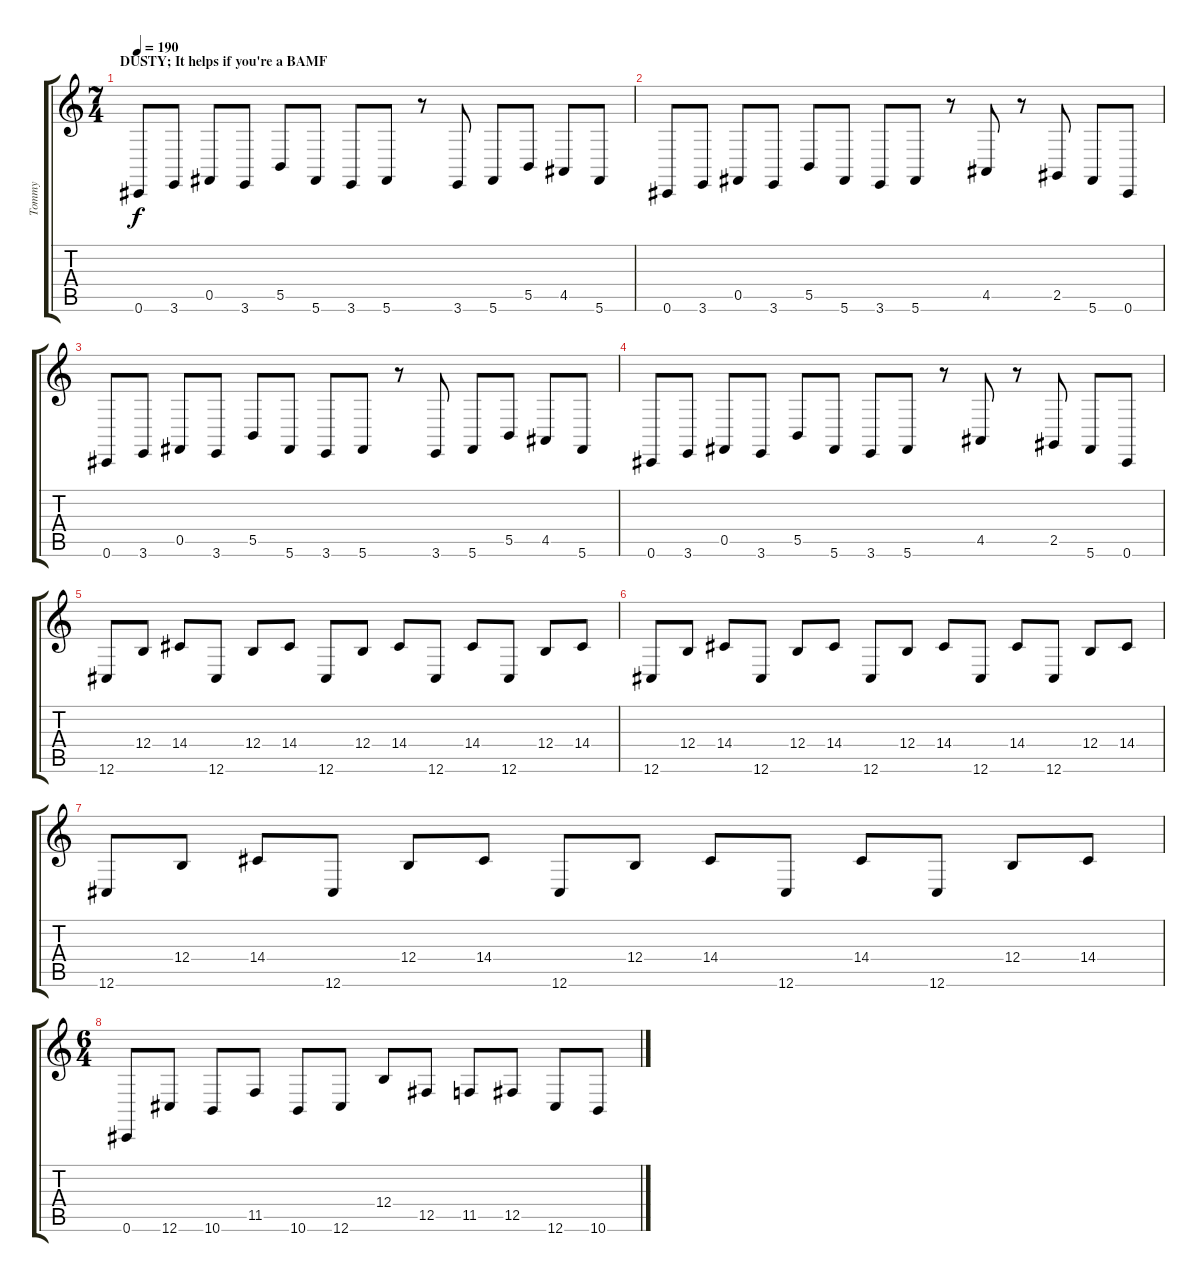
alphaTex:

\track ("Tommy" "Tommy") {instrument lead2sawtooth}
\staff {score tabs}
\tuning (Db4 Ab3 E3 B2 Gb2 Db2) {hide}
\ts (7 4)
\section ("" "DUSTY; It helps if you're a BAMF")
\tempo 190
\clef g2
\ks c
0.6.8{dy f} 3.6.8 0.5.8 3.6.8 5.5.8 5.6.8 3.6.8 5.6.8 r.8 3.6.8 5.6.8 5.5.8 4.5.8 5.6.8 |
0.6.8 3.6.8 0.5.8 3.6.8 5.5.8 5.6.8 3.6.8 5.6.8 r.8 4.5.8 r.8 2.5.8 5.6.8 0.6.8 |
0.6.8 3.6.8 0.5.8 3.6.8 5.5.8 5.6.8 3.6.8 5.6.8 r.8 3.6.8 5.6.8 5.5.8 4.5.8 5.6.8 |
0.6.8 3.6.8 0.5.8 3.6.8 5.5.8 5.6.8 3.6.8 5.6.8 r.8 4.5.8 r.8 2.5.8 5.6.8 0.6.8 |
\section ("" "")
12.6.8 12.4.8 14.4.8 12.6.8 12.4.8 14.4.8 12.6.8 12.4.8 14.4.8 12.6.8 14.4.8 12.6.8 12.4.8 14.4.8 |
12.6.8 12.4.8 14.4.8 12.6.8 12.4.8 14.4.8 12.6.8 12.4.8 14.4.8 12.6.8 14.4.8 12.6.8 12.4.8 14.4.8 |
12.6.8 12.4.8 14.4.8 12.6.8 12.4.8 14.4.8 12.6.8 12.4.8 14.4.8 12.6.8 14.4.8 12.6.8 12.4.8 14.4.8 |
\ts (6 4)
0.6.8 12.6.8 10.6.8 11.5.8 10.6.8 12.6.8 12.4.8 12.5.8 11.5.8 12.5.8 12.6.8 10.6.8
